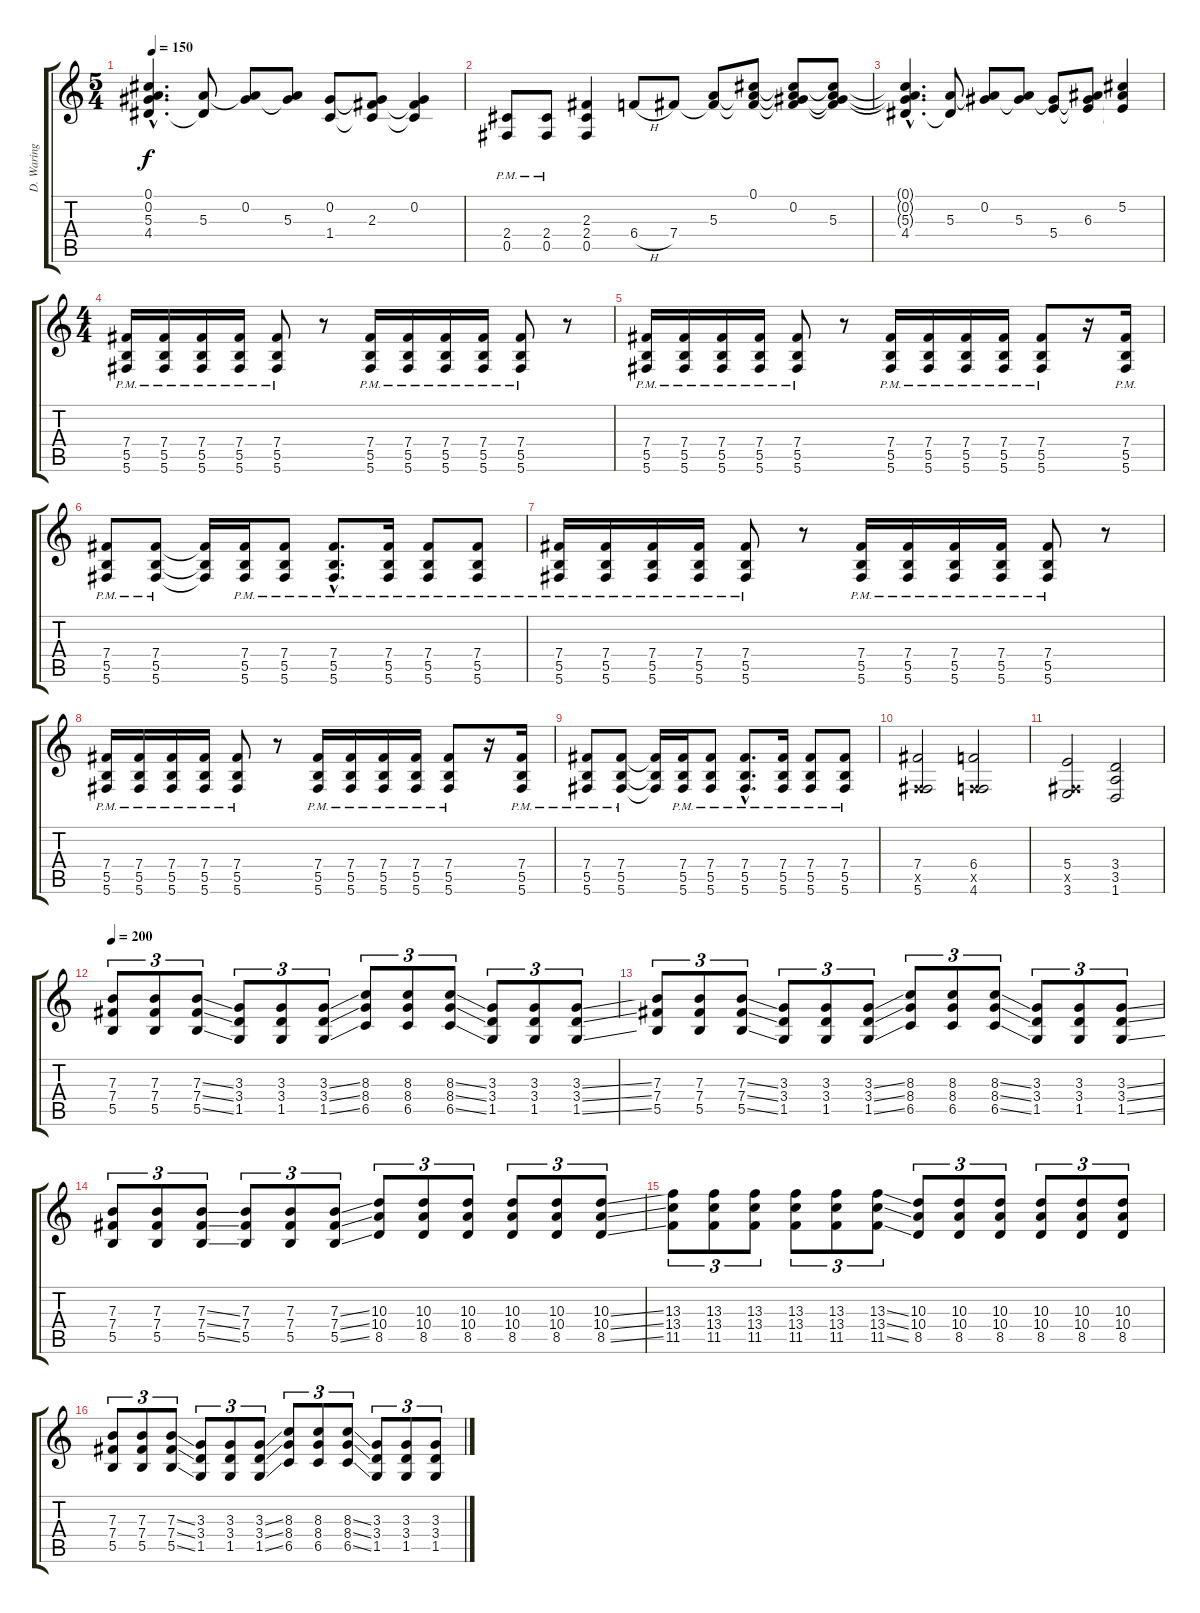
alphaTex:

\track ("D. Waring Gtr." "D. Waring ") {instrument distortionguitar}
\staff {score tabs}
\tuning (Db4 Ab3 E3 B2 Gb2 Db2) {hide}
\ts (5 4)
\tempo 150
\clef g2
\ks c
(0.1{hac t} 0.2{hac t} 5.3{hac t} 4.4{hac}).4{d dy f} (5.3 4.4{t}).8 (0.2 5.3{t}).8 (0.2{t} 5.3).8 (0.2 1.4).8 (0.2{t} 2.3 1.4{t}).8 (0.2 2.3{t} 1.4{t}).4 |
(2.4{pm} 0.5{pm}).8 (2.4{pm} 0.5{pm}).8 (2.3 2.4 0.5).4 6.4{h}.8 7.4.8 (5.3 7.4{t}).8 (0.1 5.3{t} 7.4{t}).8 (0.1{t} 0.2 5.3{t} 7.4{t}).8 (0.1{t} 0.2{t} 5.3 7.4{t}).8 |
(0.1{hac t} 0.2{hac t} 5.3{hac t} 4.4{hac}).4{d} (5.3 4.4{t}).8 (0.2 5.3{t}).8 (0.2{t} 5.3).8 (0.2{t} 5.4).8 (0.2{t} 6.3 5.4{t}).8 (5.2 6.3{t} 5.4{t}).4 |
\ts (4 4)
(7.4{pm} 5.5{pm} 5.6{pm}).16 (7.4{pm} 5.5{pm} 5.6{pm}).16 (7.4{pm} 5.5{pm} 5.6{pm}).16 (7.4{pm} 5.5{pm} 5.6{pm}).16 (7.4{pm} 5.5{pm} 5.6{pm}).8 r.8 (7.4{pm} 5.5{pm} 5.6{pm}).16 (7.4{pm} 5.5{pm} 5.6{pm}).16 (7.4{pm} 5.5{pm} 5.6{pm}).16 (7.4{pm} 5.5{pm} 5.6{pm}).16 (7.4{pm} 5.5{pm} 5.6{pm}).8 r.8 |
(7.4{pm} 5.5{pm} 5.6{pm}).16 (7.4{pm} 5.5{pm} 5.6{pm}).16 (7.4{pm} 5.5{pm} 5.6{pm}).16 (7.4{pm} 5.5{pm} 5.6{pm}).16 (7.4{pm} 5.5{pm} 5.6{pm}).8 r.8 (7.4{pm} 5.5{pm} 5.6{pm}).16 (7.4{pm} 5.5{pm} 5.6{pm}).16 (7.4{pm} 5.5{pm} 5.6{pm}).16 (7.4{pm} 5.5{pm} 5.6{pm}).16 (7.4{pm} 5.5{pm} 5.6{pm}).8 r.16 (7.4{pm} 5.5{pm} 5.6{pm}).16 |
(7.4{pm} 5.5{pm} 5.6{pm}).8 (7.4{pm} 5.5{pm} 5.6{pm}).8 (7.4{t} 5.5{t} 5.6{t}).16 (7.4{pm} 5.5{pm} 5.6{pm}).16 (7.4{pm} 5.5{pm} 5.6{pm}).8 (7.4{hac pm} 5.5{hac pm} 5.6{hac pm}).8{d} (7.4{pm} 5.5{pm} 5.6{pm}).16 (7.4{pm} 5.5{pm} 5.6{pm}).8 (7.4{pm} 5.5{pm} 5.6{pm}).8 |
(7.4{pm} 5.5{pm} 5.6{pm}).16 (7.4{pm} 5.5{pm} 5.6{pm}).16 (7.4{pm} 5.5{pm} 5.6{pm}).16 (7.4{pm} 5.5{pm} 5.6{pm}).16 (7.4{pm} 5.5{pm} 5.6{pm}).8 r.8 (7.4{pm} 5.5{pm} 5.6{pm}).16 (7.4{pm} 5.5{pm} 5.6{pm}).16 (7.4{pm} 5.5{pm} 5.6{pm}).16 (7.4{pm} 5.5{pm} 5.6{pm}).16 (7.4{pm} 5.5{pm} 5.6{pm}).8 r.8 |
(7.4{pm} 5.5{pm} 5.6{pm}).16 (7.4{pm} 5.5{pm} 5.6{pm}).16 (7.4{pm} 5.5{pm} 5.6{pm}).16 (7.4{pm} 5.5{pm} 5.6{pm}).16 (7.4{pm} 5.5{pm} 5.6{pm}).8 r.8 (7.4{pm} 5.5{pm} 5.6{pm}).16 (7.4{pm} 5.5{pm} 5.6{pm}).16 (7.4{pm} 5.5{pm} 5.6{pm}).16 (7.4{pm} 5.5{pm} 5.6{pm}).16 (7.4{pm} 5.5{pm} 5.6{pm}).8 r.16 (7.4{pm} 5.5{pm} 5.6{pm}).16 |
(7.4{pm} 5.5{pm} 5.6{pm}).8 (7.4{pm} 5.5{pm} 5.6{pm}).8 (7.4{t} 5.5{t} 5.6{t}).16 (7.4{pm} 5.5{pm} 5.6{pm}).16 (7.4{pm} 5.5{pm} 5.6{pm}).8 (7.4{hac pm} 5.5{hac pm} 5.6{hac pm}).8{d} (7.4{pm} 5.5{pm} 5.6{pm}).16 (7.4{pm} 5.5{pm} 5.6{pm}).8 (7.4{pm} 5.5{pm} 5.6{pm}).8 |
(7.4 0.5{x} 5.6).2 (6.4 0.5{x} 4.6).2 |
(5.4 0.5{x} 3.6).2 (3.4 3.5 1.6).2 |
\tempo 200
(7.3 7.4 5.5).8{tu (3 2)} (7.3 7.4 5.5).8{tu (3 2)} (7.3{ss} 7.4{ss} 5.5{ss}).8{tu (3 2)} (3.3 3.4 1.5).8{tu (3 2)} (3.3 3.4 1.5).8{tu (3 2)} (3.3{ss} 3.4{ss} 1.5{ss}).8{tu (3 2)} (8.3 8.4 6.5).8{tu (3 2)} (8.3 8.4 6.5).8{tu (3 2)} (8.3{ss} 8.4{ss} 6.5{ss}).8{tu (3 2)} (3.3 3.4 1.5).8{tu (3 2)} (3.3 3.4 1.5).8{tu (3 2)} (3.3{ss} 3.4{ss} 1.5{ss}).8{tu (3 2)} |
(7.3 7.4 5.5).8{tu (3 2)} (7.3 7.4 5.5).8{tu (3 2)} (7.3{ss} 7.4{ss} 5.5{ss}).8{tu (3 2)} (3.3 3.4 1.5).8{tu (3 2)} (3.3 3.4 1.5).8{tu (3 2)} (3.3{ss} 3.4{ss} 1.5{ss}).8{tu (3 2)} (8.3 8.4 6.5).8{tu (3 2)} (8.3 8.4 6.5).8{tu (3 2)} (8.3{ss} 8.4{ss} 6.5{ss}).8{tu (3 2)} (3.3 3.4 1.5).8{tu (3 2)} (3.3 3.4 1.5).8{tu (3 2)} (3.3{ss} 3.4{ss} 1.5{ss}).8{tu (3 2)} |
(7.3 7.4 5.5).8{tu (3 2)} (7.3 7.4 5.5).8{tu (3 2)} (7.3{ss} 7.4{ss} 5.5{ss}).8{tu (3 2)} (7.3 7.4 5.5).8{tu (3 2)} (7.3 7.4 5.5).8{tu (3 2)} (7.3{ss} 7.4{ss} 5.5{ss}).8{tu (3 2)} (10.3 10.4 8.5).8{tu (3 2)} (10.3 10.4 8.5).8{tu (3 2)} (10.3 10.4 8.5).8{tu (3 2)} (10.3 10.4 8.5).8{tu (3 2)} (10.3 10.4 8.5).8{tu (3 2)} (10.3{ss} 10.4{ss} 8.5{ss}).8{tu (3 2)} |
(13.3 13.4 11.5).8{tu (3 2)} (13.3 13.4 11.5).8{tu (3 2)} (13.3 13.4 11.5).8{tu (3 2)} (13.3 13.4 11.5).8{tu (3 2)} (13.3 13.4 11.5).8{tu (3 2)} (13.3{ss} 13.4{ss} 11.5{ss}).8{tu (3 2)} (10.3 10.4 8.5).8{tu (3 2)} (10.3 10.4 8.5).8{tu (3 2)} (10.3 10.4 8.5).8{tu (3 2)} (10.3 10.4 8.5).8{tu (3 2)} (10.3 10.4 8.5).8{tu (3 2)} (10.3 10.4 8.5).8{tu (3 2)} |
(7.3 7.4 5.5).8{tu (3 2)} (7.3 7.4 5.5).8{tu (3 2)} (7.3{ss} 7.4{ss} 5.5{ss}).8{tu (3 2)} (3.3 3.4 1.5).8{tu (3 2)} (3.3 3.4 1.5).8{tu (3 2)} (3.3{ss} 3.4{ss} 1.5{ss}).8{tu (3 2)} (8.3 8.4 6.5).8{tu (3 2)} (8.3 8.4 6.5).8{tu (3 2)} (8.3{ss} 8.4{ss} 6.5{ss}).8{tu (3 2)} (3.3 3.4 1.5).8{tu (3 2)} (3.3 3.4 1.5).8{tu (3 2)} (3.3{ss} 3.4{ss} 1.5{ss}).8{tu (3 2)}
